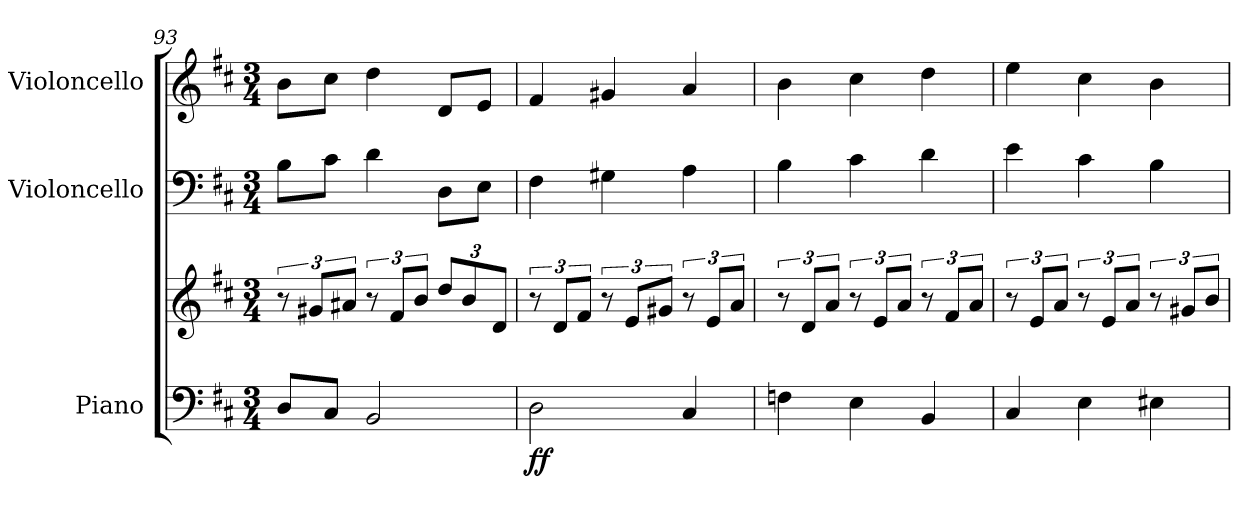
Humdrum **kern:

**kern	**kern	**dynam	**kern	**kern
*part3	*part3	*part3	*part2	*part1
*staff4	*staff3	*staff3/4	*staff2	*staff1
*I"Piano	*	*	*I"Violoncello	*I"Violoncello
*I'Pno.	*	*	*I'Vc.	*I'Vc.
*clefF4	*clefG2	*	*clefF4	*clefG2
*k[f#c#]	*k[f#c#]	*	*k[f#c#]	*k[f#c#]
*M3/4	*M3/4	*	*M3/4	*M3/4
=93	=93	=93	=93	=93
8D/L	12r	.	8B\L	8b\L
.	12g#X/L	.	.	.
8C#/J	.	.	8c#\J	8cc#\J
.	12a#X/J	.	.	.
2BB/	12r	.	4d\	4dd\
.	12f#/L	.	.	.
.	12b/J	.	.	.
*	*Xbrackettup	*	*	*
.	12dd/L	.	8D\L	8d/L
.	12b/	.	.	.
.	.	.	8E\J	8e/J
.	12d/J	.	.	.
!!LO:LB:g=z
=94	=94	=94	=94	=94
*	*brackettup	*	*	*
!	!	!LO:DY:b=2	!	!
2D\	12r	ff	4F#\	4f#/
.	12d/L	.	.	.
.	12f#/J	.	.	.
.	12r	.	4G#X\	4g#X/
.	12e/L	.	.	.
.	12g#X/J	.	.	.
4C#/	12r	.	4A\	4a/
.	12e/L	.	.	.
.	12a/J	.	.	.
=95	=95	=95	=95	=95
4Fn\	12r	.	4B\	4b\
.	12d/L	.	.	.
.	12a/J	.	.	.
4E\	12r	.	4c#\	4cc#\
.	12e/L	.	.	.
.	12a/J	.	.	.
4BB/	12r	.	4d\	4dd\
.	12f#/L	.	.	.
.	12a/J	.	.	.
=96	=96	=96	=96	=96
4C#/	12r	.	4e\	4ee\
.	12e/L	.	.	.
.	12a/J	.	.	.
4E\	12r	.	4c#\	4cc#\
.	12e/L	.	.	.
.	12a/J	.	.	.
4E#X\	12r	.	4B\	4b\
.	12g#X/L	.	.	.
.	12b/J	.	.	.
=	=	=	=	=
*-	*-	*-	*-	*-
